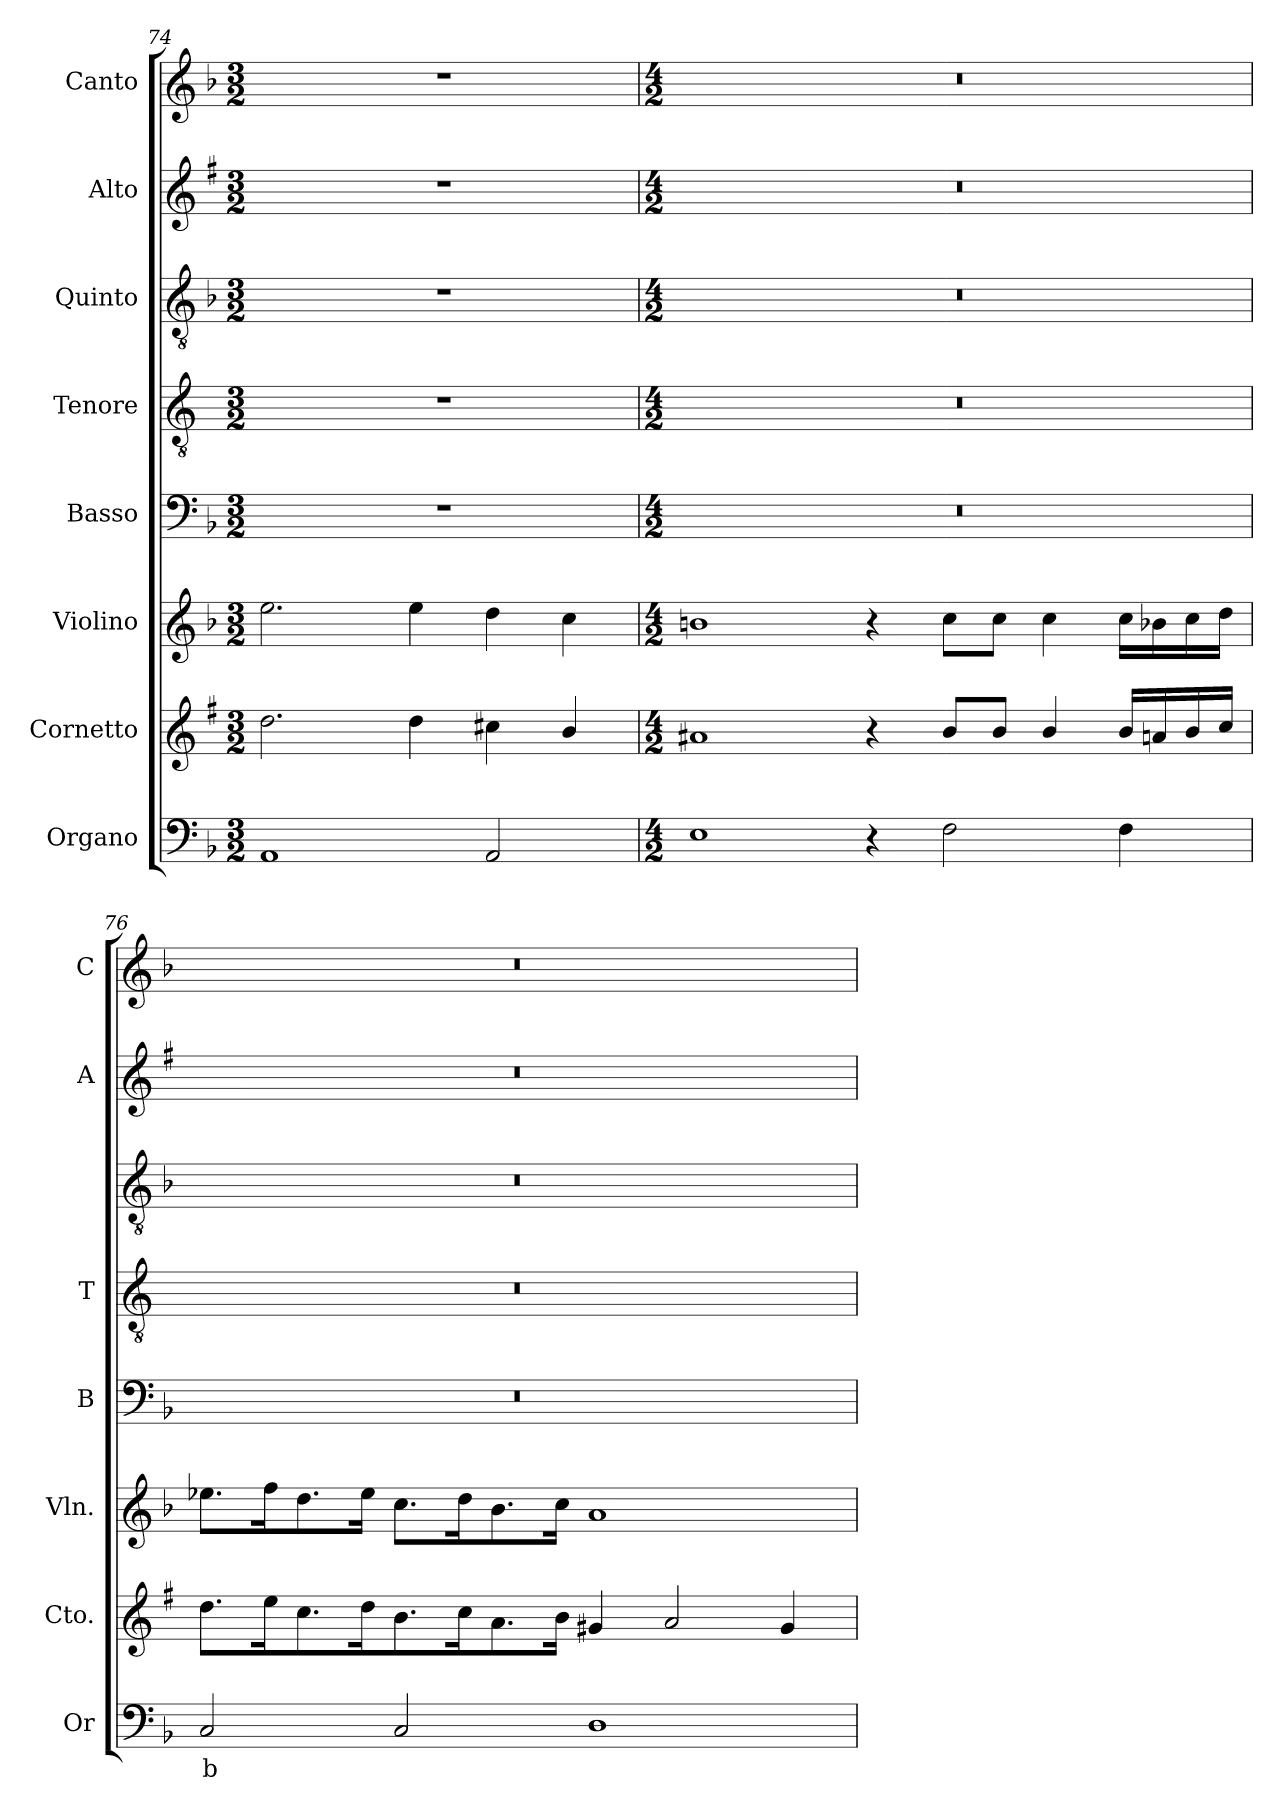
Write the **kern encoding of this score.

**kern	**text	**kern	**kern	**kern	**kern	**kern	**kern	**kern
*part8	*part8	*part7	*part6	*part5	*part4	*part3	*part2	*part1
*staff8	*staff8	*staff7	*staff6	*staff5	*staff4	*staff3	*staff2	*staff1
*I"Organo	*	*I"Cornetto	*I"Violino	*I"Basso	*I"Tenore	*I"Quinto	*I"Alto	*I"Canto
*I'Or	*	*I'Cto.	*I'Vln.	*I'B	*I'T	*	*I'A	*I'C
*clefF4	*	*clefG2	*clefG2	*clefF4	*clefGv2	*clefGv2	*clefG2	*clefG2
*	*	*ITrd1c2	*	*	*ITrd4c7	*	*ITrd1c2	*
*k[b-]	*	*k[b-]	*k[b-]	*k[b-]	*k[b-]	*k[b-]	*k[b-]	*k[b-]
*F:	*	*F:	*F:	*F:	*F:	*F:	*F:	*F:
*M3/2	*	*M3/2	*M3/2	*M3/2	*M3/2	*M3/2	*M3/2	*M3/2
=74	=74	=74	=74	=74	=74	=74	=74	=74
1AA	.	2.cc\	2.ee\	1.r	1.r	1.r	1.r	1.r
.	.	4cc\	4ee\	.	.	.	.	.
2AA/	.	4bn\	4dd\	.	.	.	.	.
.	.	4a/	4cc\	.	.	.	.	.
!!LO:PB:g=z
=75	=75	=75	=75	=75	=75	=75	=75	=75
*M4/2	*	*M4/2	*M4/2	*M4/2	*M4/2	*M4/2	*M4/2	*M4/2
1E	.	1g#X	1bn	0r	0r	0r	0r	0r
4r	.	4r	4r	.	.	.	.	.
2F\	.	8a/L	8cc\L	.	.	.	.	.
.	.	8a/J	8cc\J	.	.	.	.	.
.	.	4a/	4cc\	.	.	.	.	.
4F\	.	16a/LL	16cc\LL	.	.	.	.	.
.	.	16gn/	16b-X\	.	.	.	.	.
.	.	16a/	16cc\	.	.	.	.	.
.	.	16b-/JJ	16dd\JJ	.	.	.	.	.
=76	=76	=76	=76	=76	=76	=76	=76	=76
!	!LO:LY:b	!	!	!	!	!	!	!
2C/	b	8.cc\L	8.ee-X\L	0r	0r	0r	0r	0r
.	.	16dd\k	16ff\k	.	.	.	.	.
.	.	8.b-\	8.dd\	.	.	.	.	.
.	.	16cc\k	16ee-\Jk	.	.	.	.	.
2C/	.	8.a\	8.cc\L	.	.	.	.	.
.	.	16b-\k	16dd\k	.	.	.	.	.
.	.	8.g\	8.b-\	.	.	.	.	.
.	.	16a\Jk	16cc\Jk	.	.	.	.	.
1D	.	4f#X/	1a	.	.	.	.	.
.	.	2g/	.	.	.	.	.	.
.	.	4f#/	.	.	.	.	.	.
=	=	=	=	=	=	=	=	=
*-	*-	*-	*-	*-	*-	*-	*-	*-
